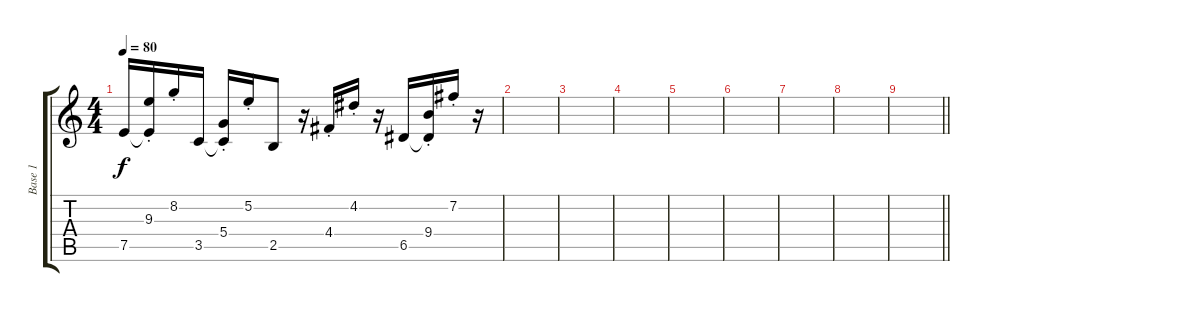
\track ("Base 1" "Base 1") {instrument acousticguitarsteel}
\staff {score tabs}
\tuning (E4 B3 G3 D3 A2 E2) {hide}
\ts (4 4)
\tempo 80
\clef g2
\ks c
7.5.16{dy f} (9.3{st} 7.5{t}).16 8.2{st}.16 3.5.16 (5.4{st} 3.5{t}).16 5.2{st}.16 2.5.8 r.16 4.4{st}.16 4.2{st}.16 r.16 6.5.16 (9.4{st} 6.5{t}).16 7.2{st}.16 r.16 |
|
|
|
|
|
|
|
\barLineRight lightlight
